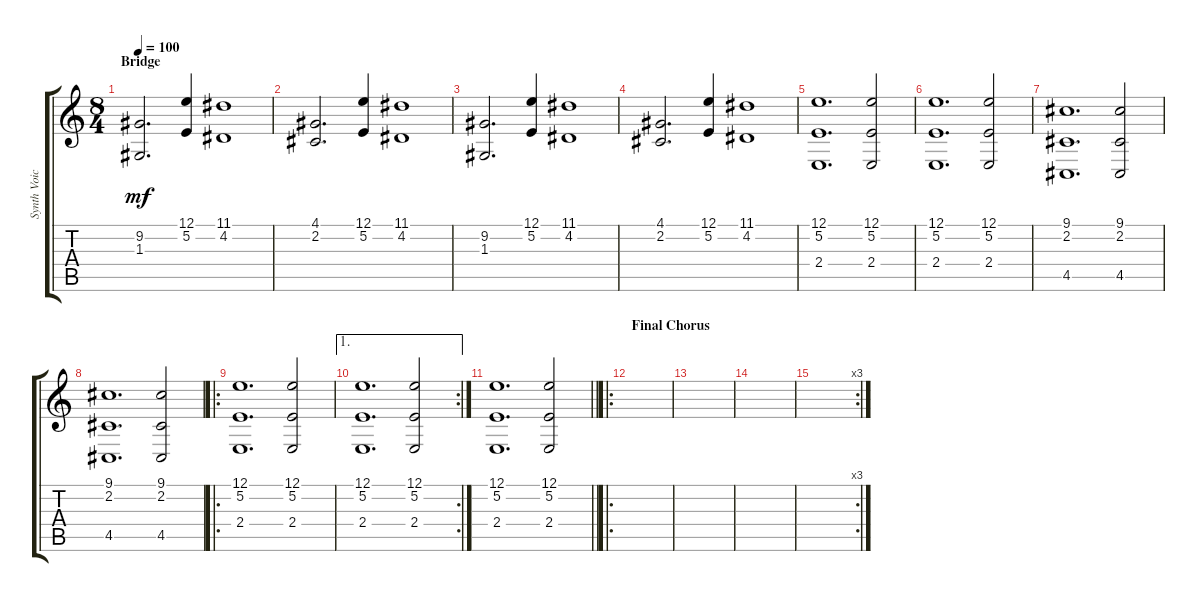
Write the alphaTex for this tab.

\track ("Synth Voice" "Synth Voic") {instrument choiraahs}
\staff {score tabs}
\tuning (E4 B3 G3 D3 A2 E2) {hide}
\ts (8 4)
\section ("" "Bridge")
\tempo 100
\clef g2
\ks c
(9.2 1.3).2{d dy mf} (12.1 5.2).4 (11.1 4.2).1 |
(4.1 2.2).2{d} (12.1 5.2).4 (11.1 4.2).1 |
(9.2 1.3).2{d} (12.1 5.2).4 (11.1 4.2).1 |
(4.1 2.2).2{d} (12.1 5.2).4 (11.1 4.2).1 |
(12.1 5.2 2.4).1{d} (12.1 5.2 2.4).2 |
(12.1 5.2 2.4).1{d} (12.1 5.2 2.4).2 |
(9.1 2.2 4.5).1{d} (9.1 2.2 4.5).2 |
(9.1 2.2 4.5).1{d} (9.1 2.2 4.5).2 |
\ro
(12.1 5.2 2.4).1{d} (12.1 5.2 2.4).2 |
\ae 1
\rc 2
(12.1 5.2 2.4).1{d} (12.1 5.2 2.4).2 |
\barLineRight lightlight
(12.1 5.2 2.4).1{d} (12.1 5.2 2.4).2 |
\ro
\section ("" "Final Chorus")
|
|
|
\rc 3
